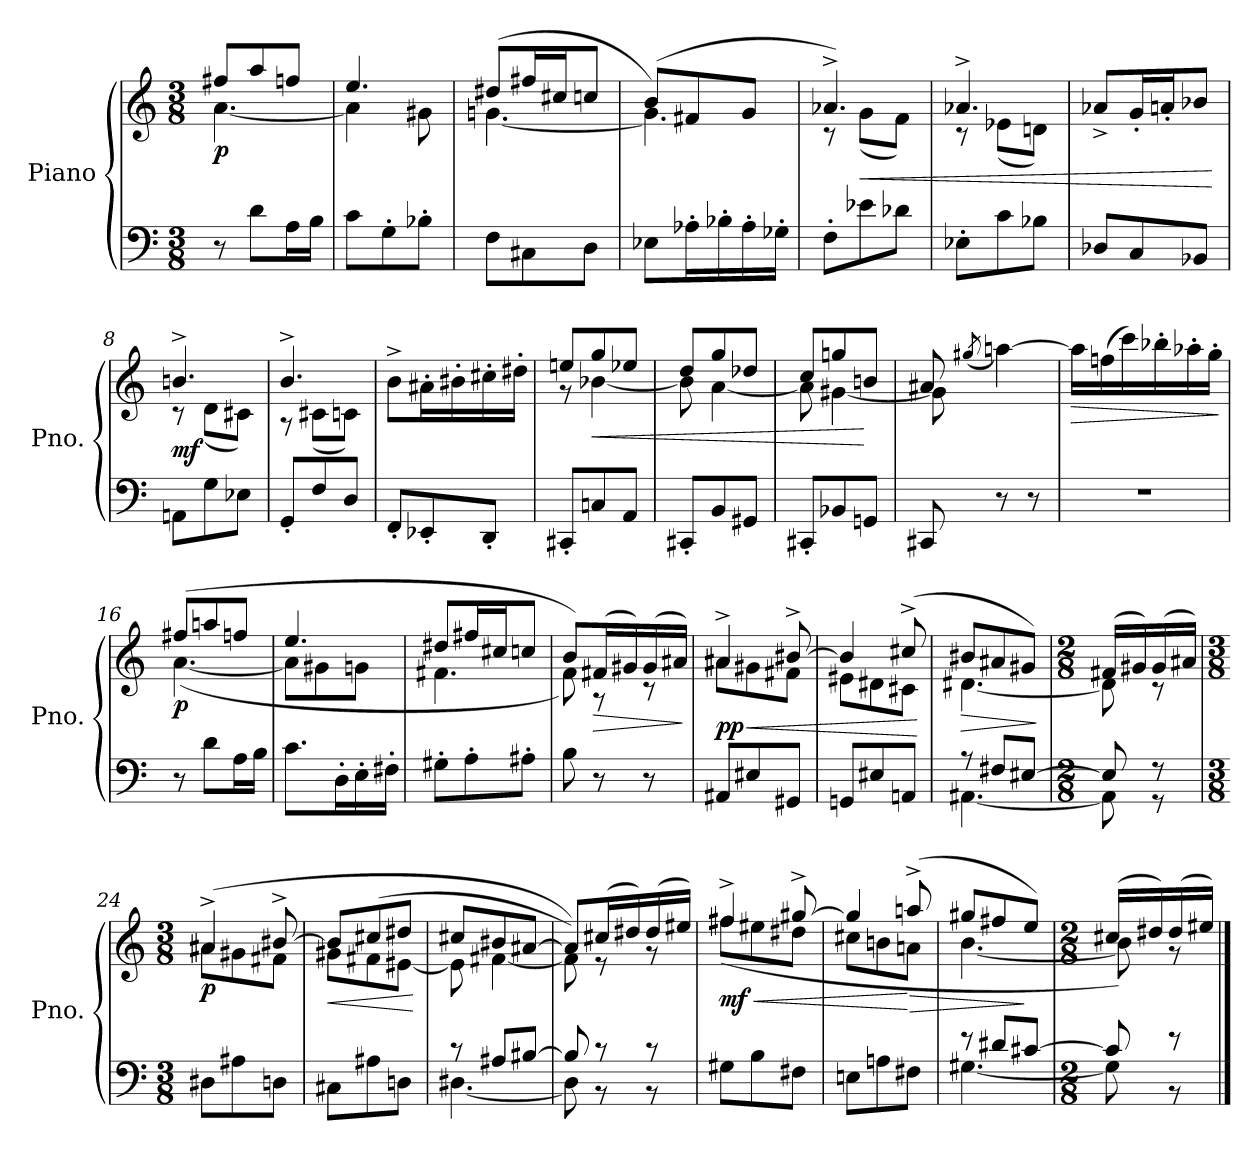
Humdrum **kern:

**kern	**kern	**dynam
*part1	*part1	*part1
*staff2	*staff1	*staff1/2
*I"Piano	*	*
*I'Pno.	*	*
*clefF4	*clefG2	*
*k[]	*k[]	*
*M3/8	*M3/8	*
*MM99	*MM99	*
=1	=1	=1
*	*^	*
!	!	!	!LO:DY:b
8r	8ff#X/L	[4.a\	p
8d\L	8aa/	.	.
16A\L	8ffn/J	.	.
16B\JJ	.	.	.
=2	=2	=2	=2
8c\L	4.ee/	4a\]	.
8G'\	.	.	.
8B-X'\J	.	8g#X\	.
=3	=3	=3	=3
8F\L	(>8dd#X/L	[4.gn\	.
8C#X\	16ff#X/L	.	.
.	16cc#X/J	.	.
8D\J	8ccn/J	.	.
=4	=4	=4	=4
8E-X\L	(>8b/L)	4.g\]	.
16A-X'\L	8f#X/	.	.
16B-X'\	.	.	.
16A-'\	8g/J	.	.
16G-X'\JJ	.	.	.
=5	=5	=5	=5
8F'\L	4.a-X^/)	8r	.
!	!	!	!LO:HP:b
8e-X\	.	(<8g\L	<
8d-X\J	.	8f\J)	.
=6	=6	=6	=6
8E-X'\L	4.a-X^/	8r	.
8c\	.	(<8e-X\L	.
8B-X\J	.	8dn\J)	.
*	*v	*v	*
!!LO:LB:g=z
=7	=7	=7
8D-X/L	8a-X^/L	.
8C/	16g'/L	.
.	16an'/J	.
8BB-X/J	8b-X/J	.
.	.	[
=8	=8	=8
*	*^	*
!	!	!	!LO:DY:b
8AAn\L	4.bn^/	8r	mf
8G\	.	(<8d\L	.
8E-X\J	.	8c#X\J)	.
=9	=9	=9	=9
8GG'/L	4.b^/	8r	.
8F/	.	(<8c#X\L	.
8D/J	.	8cn\J)	.
*	*v	*v	*
=10	=10	=10
8FF'/L	8b^\L	.
8EE-X'/	16a#X'\L	.
.	16b#X'\	.
8DD'/J	16cc#X'\	.
.	16dd#X'\JJ	.
=11	=11	=11
*	*^	*
8CC#X'/L	8een/L	8r	.
!	!	!	!LO:HP:b
8Cn/	8gg/	[4b-X\	<
8AA/J	8ee-X/J	.	.
=12	=12	=12	=12
8CC#X'/L	8dd/L	8b-\]	.
8BB/	8gg/	[4a\	.
8GG#X/J	8dd-X/J	.	.
=13	=13	=13	=13
8CC#X'/L	8cc/L	8a\]	.
8BB-X/	8ggn/	[4g#X\	.
8GGn/J	8bn/J	.	[
!!LO:LB:g=z	!!
=14	=14	=14	=14
8CC#X/	8a#X/	8g#\]	.
.	(<8qgg#X/	.	.
8r	[4aan\)	4ryy	.
8r	.	.	.
*	*v	*v	*
=15	=15	=15
!	!	!LO:HP:b
4.r	16aa\LL]	>
.	(>16ffn\	.
.	16ccc\)	.
.	16bb-X'\	.
.	16aa-X'\	.
.	16gg'\JJ	.
.	.	]
=16	=16	=16
*	*^	*
!	!	!	!LO:DY:b
8r	(>8ff#X/L	(<[4.a\	p
8d\L	8aan/	.	.
16A\L	8ffn/J	.	.
16B\JJ	.	.	.
=17	=17	=17	=17
8.c\L	4.ee/	8a\L]	.
.	.	8g#X\	.
16D'\L	.	.	.
16E'\	.	8gn\J	.
16F#X'\JJ	.	.	.
=18	=18	=18	=18
8G#X'\L	8dd#X/L	4.f#X\	.
8A'\	16ff#X/L	.	.
.	16cc#X/J	.	.
8A#X'\J	8ccn/J	.	.
=19	=19	=19	=19
8B\	8b/L)	8f\)	.
!	!	!	!LO:HP:b
8r	(>16f#X/L	8r	>
.	16g#X/)	.	.
8r	(>16g#/	8r	.
.	16a#X/JJ)	.	.
*	*v	*v	*
.	.	]
!!LO:LB:g=z
=20	=20	=20
!	!	!LO:HP:b
*	*^	*
!	!	!	!LO:DY:n=1:b
8AA#X/L	4a#X^/	8a#\L	< pp
8E#X/	.	8g#X\	.
8GG#X/J	[8b#X^/	8f#X\J	.
=21	=21	=21	=21
8GGn/L	4b#/]	8e#X\L	.
8E#X/	.	8d#X\	.
8AAn/J	(>8cc#X^/	8c#X\J	.
*	*v	*v	*
.	.	[
=22	=22	=22
*^	*	*
!	!	!	!LO:HP:b
*	*	*^	*
8r	[4.AA#X\	8b#X/L	[4.d#X\	>
8F#X/L	.	8a#X/	.	.
[8E#X/J	.	8g#X/J)	.	.
*v	*v	*	*	*
*	*v	*v	*
.	.	]
=23	=23	=23
*M2/8	*M2/8	*
*^	*^	*
8E#/]	8AA#\]	(>16f#X/LL	8d#\]	.
.	.	16g#X/)	.	.
8r	8r	(>16g#/	8r	.
.	.	16a#X/JJ)	.	.
*v	*v	*	*	*
=24	=24	=24	=24
*M3/8	*M3/8	*	*
!	!	!	!LO:DY:b
8D#X\L	(<4a#X^/	8a#\L	p
8A#X\	.	8g#X\	.
8Dn\J	[8b#X^/	8f#X\J	.
=25	=25	=25	=25
!	!	!	!LO:HP:b
8C#X\L	8b#/L]	8g#X\L	<
8A#X\	(>8cc#X/	8f#X\	.
8Dn\J	8dd#X/J	[8e#X\J	.
*	*v	*v	*
.	.	[
!!LO:PB:g=z
=26	=26	=26
*^	*^	*
8r	[4.D#X\	8cc#X/L	8e#\]	.
8A#X/L	.	8b#X/	[4f#X\	.
[8B#X/J	.	[8a#X/J	.	.
=27	=27	=27	=27	=27
8B#/]	8D#\]	8a#/L])	8f#\])	.
8r	8r	(>16cc#X/L	8r	.
.	.	16dd#X/)	.	.
8r	8r	(>16dd#/	8r	.
.	.	16ee#X/JJ)	.	.
*v	*v	*	*	*
=28	=28	=28	=28
!	!	!	!LO:HP:b
!	!	!	!LO:DY:n=1:b
8G#X\L	4ff#X^/	(<8ff#\L	< mf
8B\	.	8ee#X\	.
8F#X\J	[8gg#X^/	8dd#X\J	.
=29	=29	=29	=29
8En\L	4gg#/]	8cc#X\L	.
8An\	.	8bn\	.
!	!	!	!LO:HP:n=1:b
8F#X\J	(>8aan^/	8an\J	[ >
=30	=30	=30	=30
*^	*	*	*
8r	[4.G#X\	8gg#X/L	[4.b\	.
8d#X/L	.	8ff#X/	.	.
[8c#X/J	.	8ee/J)	.	]
=31	=31	=31	=31	=31
*M2/8	*	*M2/8	*	*
8c#/]	8G#\]	(>16cc#X/LL	8b\])	.
.	.	16dd#X/)	.	.
8r	8r	(>16dd#/	8r	.
.	.	16ee#X/JJ)	.	.
*v	*v	*	*	*
*	*v	*v	*
==	==	==
*-	*-	*-
